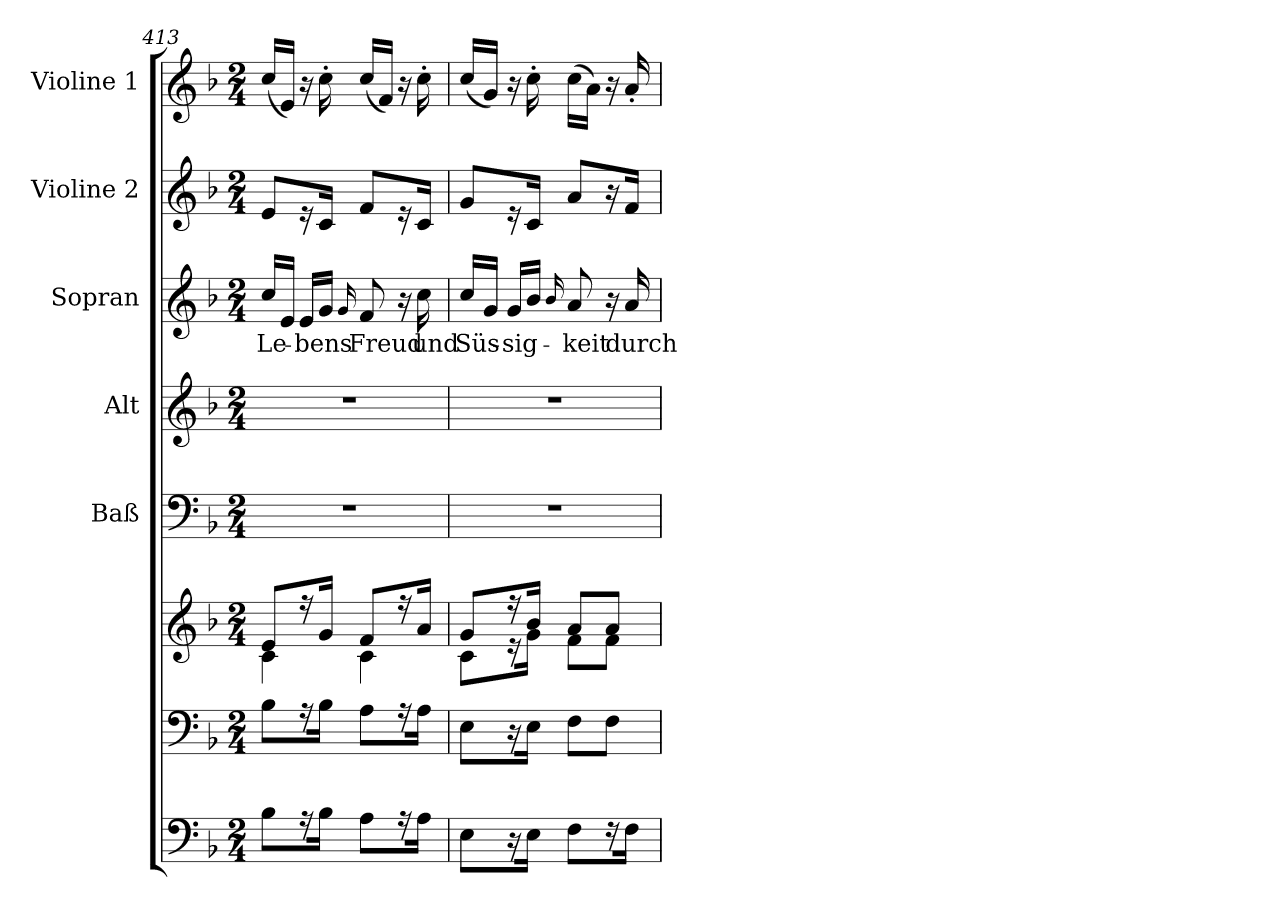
**kern	**kern	**kern	**kern	**kern	**kern	**text	**kern	**kern
*part7	*part6	*part6	*part5	*part4	*part3	*part3	*part2	*part1
*staff8	*staff7	*staff6	*staff5	*staff4	*staff3	*staff3	*staff2	*staff1
*	*	*	*I"Baß	*I"Alt	*I"Sopran	*	*I"Violine 2	*I"Violine 1
*	*	*	*	*	*	*	*I'Vln	*I'Vln
*clefF4	*clefF4	*clefG2	*clefF4	*clefG2	*clefG2	*	*clefG2	*clefG2
*ITrd7c12	*	*	*	*	*	*	*	*
*k[b-]	*k[b-]	*k[b-]	*k[b-]	*k[b-]	*k[b-]	*	*k[b-]	*k[b-]
*F:	*F:	*F:	*F:	*F:	*F:	*	*F:	*F:
*M2/4	*M2/4	*M2/4	*M2/4	*M2/4	*M2/4	*	*M2/4	*M2/4
=413	=413	=413	=413	=413	=413	=413	=413	=413
*	*	*^	*	*	*	*	*	*
!	!	!	!	!	!	!	!LO:LY:b	!	!
8BB-\L	8B-\L	8e/L	4c\	2r	2r	16cc/LL	Le-	8e/L	(<16cc/LL
.	.	.	.	.	.	16e/JJ	.	.	16e/JJ)
!	!	!	!	!	!	!	!LO:LY:b	!	!
16r	16r	16r	.	.	.	16e/LL	-bens	16r	16r
16BB-\Jk	16B-\Jk	16g/Jk	.	.	.	16g/JJ	.	16c/Jk	16cc'>\
.	.	.	.	.	.	16qqg/	.	.	.
!	!	!	!	!	!	!	!LO:LY:b	!	!
8AA\L	8A\L	8f/L	4c\	.	.	8f/	Freud	8f/L	(<16cc/LL
.	.	.	.	.	.	.	.	.	16f/JJ)
16r	16r	16r	.	.	.	16r	.	16r	16r
!	!	!	!	!	!	!	!LO:LY:b	!	!
16AA\Jk	16A\Jk	16a/Jk	.	.	.	16cc\	und	16c/Jk	16cc'>\
!!LO:PB:g=z
=414	=414	=414	=414	=414	=414	=414	=414	=414	=414
!	!	!	!	!	!	!	!LO:LY:b	!	!
8EE\L	8E\L	8g/L	8c\L	2r	2r	16cc/LL	Süs-	8g/L	(<16cc/LL
.	.	.	.	.	.	16g/JJ	.	.	16g/JJ)
!	!	!	!	!	!	!	!LO:LY:b	!	!
16r	16r	16r	16r	.	.	16g/LL	-sig-	16r	16r
16EE\Jk	16E\Jk	16b-/Jk	16g\Jk	.	.	16b-/JJ	.	16c/Jk	16cc'>\
.	.	.	.	.	.	16qqb-/	.	.	.
!	!	!	!	!	!	!	!LO:LY:b	!	!
8FF\L	8F\L	8a/L	8f\L	.	.	8a/	-keit	8a/L	(>16cc\LL
.	.	.	.	.	.	.	.	.	16a\JJ)
16r	8F\J	8a/J	8f\J	.	.	16r	.	16r	16r
!	!	!	!	!	!	!	!LO:LY:b	!	!
16FF\Jk	.	.	.	.	.	16a/	durch	16f/Jk	16a'</
*	*	*v	*v	*	*	*	*	*	*
=	=	=	=	=	=	=	=	=
*-	*-	*-	*-	*-	*-	*-	*-	*-
